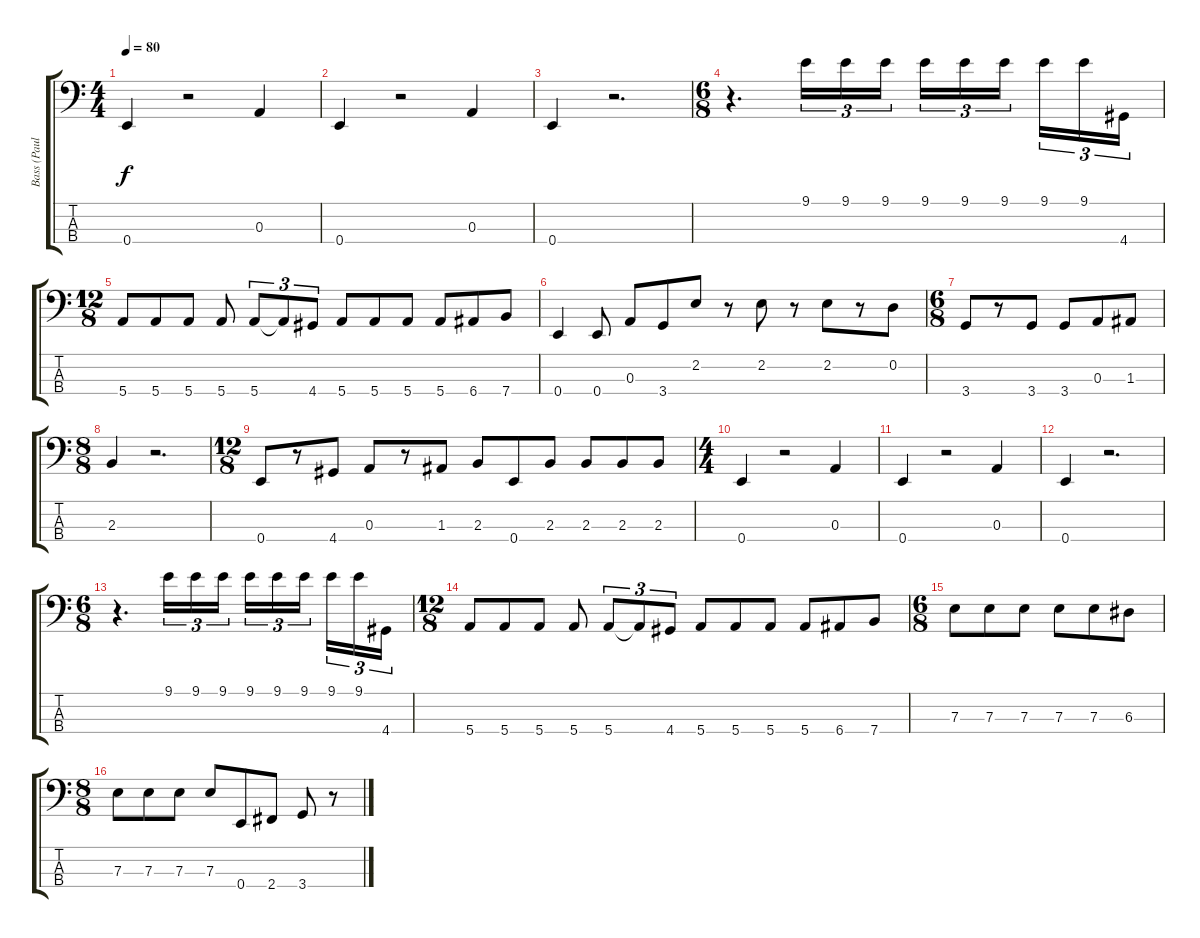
\track ("Bass (Paul McCartney)" "Bass (Paul") {instrument electricbasspick}
\staff {score tabs}
\tuning (G2 D2 A1 E1) {hide}
\ts (4 4)
\tempo 80
\clef f4
\ks c
0.4.4{dy f} r.2 0.3.4 |
0.4.4 r.2 0.3.4 |
0.4.4 r.2{d} |
\ts (6 8)
r.4{d} 9.1.16{tu (3 2)} 9.1.16{tu (3 2)} 9.1.16{tu (3 2) beam splitsecondary} 9.1.16{tu (3 2)} 9.1.16{tu (3 2)} 9.1.16{tu (3 2) beam splitsecondary} 9.1.16{tu (3 2)} 9.1.16{tu (3 2)} 4.4.16{tu (3 2)} |
\ts (12 8)
5.4.8 5.4.8 5.4.8 5.4.8 5.4.8{tu (3 2)} 5.4{t}.8{tu (3 2)} 4.4.8{tu (3 2)} 5.4.8 5.4.8 5.4.8 5.4.8 6.4.8 7.4.8 |
0.4.4 0.4.8 0.3.8 3.4.8 2.2.8 r.8 2.2.8 r.8 2.2.8 r.8 0.2.8 |
\ts (6 8)
3.4.8 r.8 3.4.8 3.4.8 0.3.8 1.3.8 |
\ts (8 8)
2.3.4 r.2{d} |
\ts (12 8)
0.4.8 r.8 4.4.8 0.3.8 r.8 1.3.8 2.3.8 0.4.8 2.3.8 2.3.8 2.3.8 2.3.8 |
\ts (4 4)
0.4.4 r.2 0.3.4 |
0.4.4 r.2 0.3.4 |
0.4.4 r.2{d} |
\ts (6 8)
r.4{d} 9.1.16{tu (3 2)} 9.1.16{tu (3 2)} 9.1.16{tu (3 2) beam splitsecondary} 9.1.16{tu (3 2)} 9.1.16{tu (3 2)} 9.1.16{tu (3 2) beam splitsecondary} 9.1.16{tu (3 2)} 9.1.16{tu (3 2)} 4.4.16{tu (3 2)} |
\ts (12 8)
5.4.8 5.4.8 5.4.8 5.4.8 5.4.8{tu (3 2)} 5.4{t}.8{tu (3 2)} 4.4.8{tu (3 2)} 5.4.8 5.4.8 5.4.8 5.4.8 6.4.8 7.4.8 |
\ts (6 8)
7.3.8 7.3.8 7.3.8 7.3.8 7.3.8 6.3.8 |
\ts (8 8)
7.3.8 7.3.8 7.3.8 7.3.8 0.4.8 2.4.8 3.4.8 r.8
